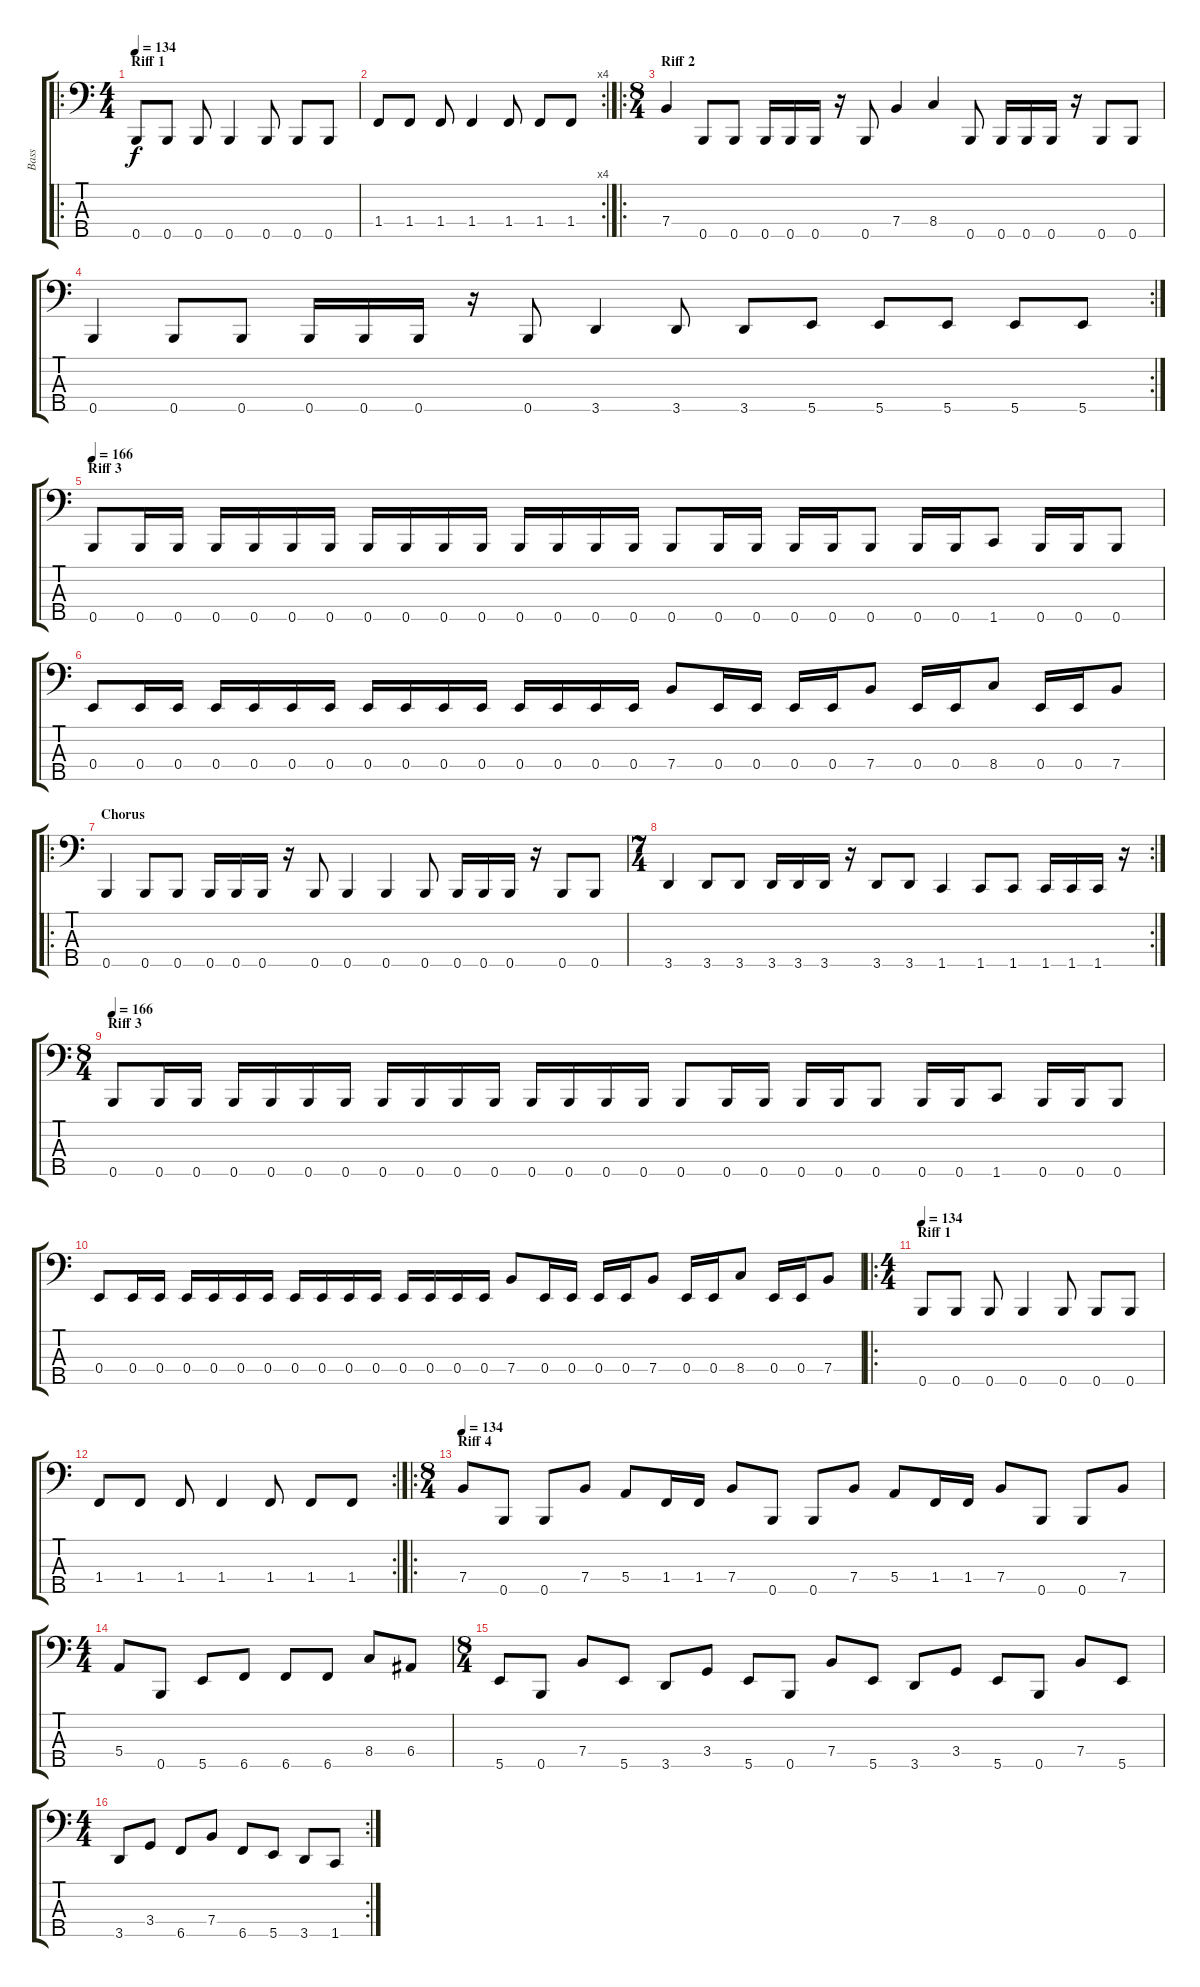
\track ("Bass" "Bass") {instrument electricbasspick}
\staff {score tabs}
\tuning (G2 D2 A1 E1 B0) {hide}
\ro
\ts (4 4)
\section ("" "Riff 1")
\tempo 134
\clef f4
\ks c
0.5.8{dy f instrument electricbasspick} 0.5.8 0.5.8 0.5.4 0.5.8 0.5.8 0.5.8 |
\rc 4
1.4.8 1.4.8 1.4.8 1.4.4 1.4.8 1.4.8 1.4.8 |
\ro
\ts (8 4)
\section ("" "Riff 2")
7.4.4 0.5.8 0.5.8 0.5.16 0.5.16 0.5.16 r.16 0.5.8 7.4.4 8.4.4 0.5.8 0.5.16 0.5.16 0.5.16 r.16 0.5.8 0.5.8 |
\rc 2
0.5.4 0.5.8 0.5.8 0.5.16 0.5.16 0.5.16 r.16 0.5.8 3.5.4 3.5.8 3.5.8 5.5.8 5.5.8 5.5.8 5.5.8 5.5.8 |
\section ("" "Riff 3")
\tempo 166
0.5.8 0.5.16 0.5.16 0.5.16 0.5.16 0.5.16 0.5.16 0.5.16 0.5.16 0.5.16 0.5.16 0.5.16 0.5.16 0.5.16 0.5.16 0.5.8 0.5.16 0.5.16 0.5.16 0.5.16 0.5.8 0.5.16 0.5.16 1.5.8 0.5.16 0.5.16 0.5.8 |
0.4.8 0.4.16 0.4.16 0.4.16 0.4.16 0.4.16 0.4.16 0.4.16 0.4.16 0.4.16 0.4.16 0.4.16 0.4.16 0.4.16 0.4.16 7.4.8 0.4.16 0.4.16 0.4.16 0.4.16 7.4.8 0.4.16 0.4.16 8.4.8 0.4.16 0.4.16 7.4.8 |
\ro
\section ("" "Chorus")
0.5.4 0.5.8 0.5.8 0.5.16 0.5.16 0.5.16 r.16 0.5.8 0.5.4 0.5.4 0.5.8 0.5.16 0.5.16 0.5.16 r.16 0.5.8 0.5.8 |
\rc 2
\ts (7 4)
3.5.4 3.5.8 3.5.8 3.5.16 3.5.16 3.5.16 r.16 3.5.8 3.5.8 1.5.4 1.5.8 1.5.8 1.5.16 1.5.16 1.5.16 r.16 |
\ts (8 4)
\section ("" "Riff 3")
\tempo 166
0.5.8 0.5.16 0.5.16 0.5.16 0.5.16 0.5.16 0.5.16 0.5.16 0.5.16 0.5.16 0.5.16 0.5.16 0.5.16 0.5.16 0.5.16 0.5.8 0.5.16 0.5.16 0.5.16 0.5.16 0.5.8 0.5.16 0.5.16 1.5.8 0.5.16 0.5.16 0.5.8 |
0.4.8 0.4.16 0.4.16 0.4.16 0.4.16 0.4.16 0.4.16 0.4.16 0.4.16 0.4.16 0.4.16 0.4.16 0.4.16 0.4.16 0.4.16 7.4.8 0.4.16 0.4.16 0.4.16 0.4.16 7.4.8 0.4.16 0.4.16 8.4.8 0.4.16 0.4.16 7.4.8 |
\ro
\ts (4 4)
\section ("" "Riff 1")
\tempo 134
0.5.8 0.5.8 0.5.8 0.5.4 0.5.8 0.5.8 0.5.8 |
\rc 2
1.4.8 1.4.8 1.4.8 1.4.4 1.4.8 1.4.8 1.4.8 |
\ro
\ts (8 4)
\section ("" "Riff 4")
\tempo 134
7.4.8 0.5.8 0.5.8 7.4.8 5.4.8 1.4.16 1.4.16 7.4.8 0.5.8 0.5.8 7.4.8 5.4.8 1.4.16 1.4.16 7.4.8 0.5.8 0.5.8 7.4.8 |
\ts (4 4)
5.4.8 0.5.8 5.5.8 6.5.8 6.5.8 6.5.8 8.4.8 6.4.8 |
\ts (8 4)
5.5.8 0.5.8 7.4.8 5.5.8 3.5.8 3.4.8 5.5.8 0.5.8 7.4.8 5.5.8 3.5.8 3.4.8 5.5.8 0.5.8 7.4.8 5.5.8 |
\rc 2
\ts (4 4)
3.5.8 3.4.8 6.5.8 7.4.8 6.5.8 5.5.8 3.5.8 1.5.8
